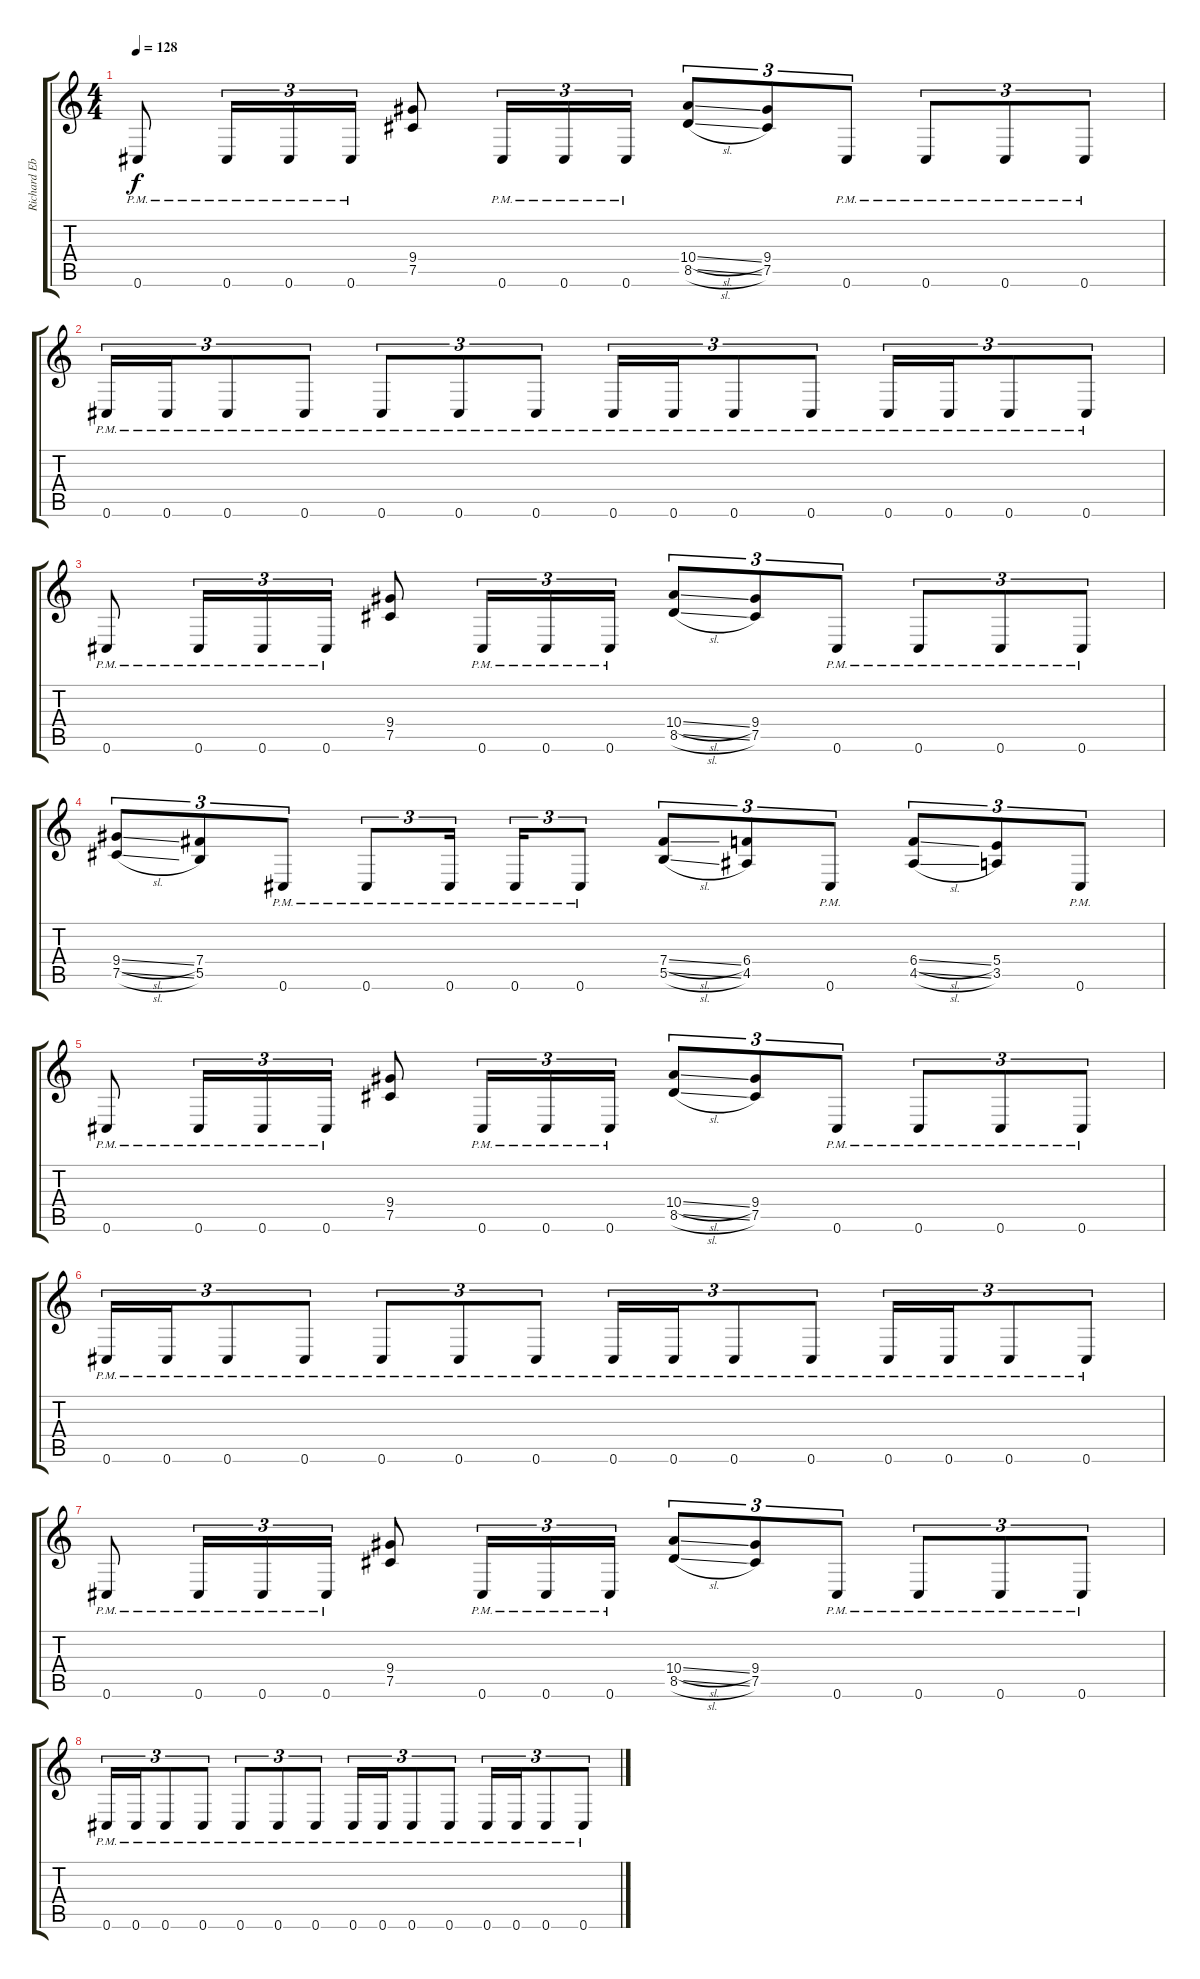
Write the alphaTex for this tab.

\track ("Richard Ebisch (Lead)" "Richard Eb") {instrument distortionguitar}
\staff {score tabs}
\tuning (Db4 Ab3 E3 B2 Gb2 Db2) {hide}
\ts (4 4)
\tempo 128
\clef g2
\ks c
0.6{pm}.8{dy f} 0.6{pm}.16{tu (3 2)} 0.6{pm}.16{tu (3 2)} 0.6{pm}.16{tu (3 2)} (9.4 7.5).8 0.6{pm}.16{tu (3 2)} 0.6{pm}.16{tu (3 2)} 0.6{pm}.16{tu (3 2)} (10.4{sl} 8.5{sl}).8{tu (3 2)} (9.4 7.5).8{tu (3 2)} 0.6{pm}.8{tu (3 2)} 0.6{pm}.8{tu (3 2)} 0.6{pm}.8{tu (3 2)} 0.6{pm}.8{tu (3 2)} |
0.6{pm}.16{tu (3 2)} 0.6{pm}.16{tu (3 2)} 0.6{pm}.8{tu (3 2)} 0.6{pm}.8{tu (3 2)} 0.6{pm}.8{tu (3 2)} 0.6{pm}.8{tu (3 2)} 0.6{pm}.8{tu (3 2)} 0.6{pm}.16{tu (3 2)} 0.6{pm}.16{tu (3 2)} 0.6{pm}.8{tu (3 2)} 0.6{pm}.8{tu (3 2)} 0.6{pm}.16{tu (3 2)} 0.6{pm}.16{tu (3 2)} 0.6{pm}.8{tu (3 2)} 0.6{pm}.8{tu (3 2)} |
0.6{pm}.8 0.6{pm}.16{tu (3 2)} 0.6{pm}.16{tu (3 2)} 0.6{pm}.16{tu (3 2)} (9.4 7.5).8 0.6{pm}.16{tu (3 2)} 0.6{pm}.16{tu (3 2)} 0.6{pm}.16{tu (3 2)} (10.4{sl} 8.5{sl}).8{tu (3 2)} (9.4 7.5).8{tu (3 2)} 0.6{pm}.8{tu (3 2)} 0.6{pm}.8{tu (3 2)} 0.6{pm}.8{tu (3 2)} 0.6{pm}.8{tu (3 2)} |
(9.4{sl} 7.5{sl}).8{tu (3 2)} (7.4 5.5).8{tu (3 2)} 0.6{pm}.8{tu (3 2)} 0.6{pm}.8{tu (3 2)} 0.6{pm}.16{tu (3 2) beam splitsecondary} 0.6{pm}.16{tu (3 2)} 0.6{pm}.8{tu (3 2)} (7.4{sl} 5.5{sl}).8{tu (3 2)} (6.4 4.5).8{tu (3 2)} 0.6{pm}.8{tu (3 2)} (6.4{sl} 4.5{sl}).8{tu (3 2)} (5.4 3.5).8{tu (3 2)} 0.6{pm}.8{tu (3 2)} |
0.6{pm}.8 0.6{pm}.16{tu (3 2)} 0.6{pm}.16{tu (3 2)} 0.6{pm}.16{tu (3 2)} (9.4 7.5).8 0.6{pm}.16{tu (3 2)} 0.6{pm}.16{tu (3 2)} 0.6{pm}.16{tu (3 2)} (10.4{sl} 8.5{sl}).8{tu (3 2)} (9.4 7.5).8{tu (3 2)} 0.6{pm}.8{tu (3 2)} 0.6{pm}.8{tu (3 2)} 0.6{pm}.8{tu (3 2)} 0.6{pm}.8{tu (3 2)} |
0.6{pm}.16{tu (3 2)} 0.6{pm}.16{tu (3 2)} 0.6{pm}.8{tu (3 2)} 0.6{pm}.8{tu (3 2)} 0.6{pm}.8{tu (3 2)} 0.6{pm}.8{tu (3 2)} 0.6{pm}.8{tu (3 2)} 0.6{pm}.16{tu (3 2)} 0.6{pm}.16{tu (3 2)} 0.6{pm}.8{tu (3 2)} 0.6{pm}.8{tu (3 2)} 0.6{pm}.16{tu (3 2)} 0.6{pm}.16{tu (3 2)} 0.6{pm}.8{tu (3 2)} 0.6{pm}.8{tu (3 2)} |
0.6{pm}.8 0.6{pm}.16{tu (3 2)} 0.6{pm}.16{tu (3 2)} 0.6{pm}.16{tu (3 2)} (9.4 7.5).8 0.6{pm}.16{tu (3 2)} 0.6{pm}.16{tu (3 2)} 0.6{pm}.16{tu (3 2)} (10.4{sl} 8.5{sl}).8{tu (3 2)} (9.4 7.5).8{tu (3 2)} 0.6{pm}.8{tu (3 2)} 0.6{pm}.8{tu (3 2)} 0.6{pm}.8{tu (3 2)} 0.6{pm}.8{tu (3 2)} |
0.6{pm}.16{tu (3 2)} 0.6{pm}.16{tu (3 2)} 0.6{pm}.8{tu (3 2)} 0.6{pm}.8{tu (3 2)} 0.6{pm}.8{tu (3 2)} 0.6{pm}.8{tu (3 2)} 0.6{pm}.8{tu (3 2)} 0.6{pm}.16{tu (3 2)} 0.6{pm}.16{tu (3 2)} 0.6{pm}.8{tu (3 2)} 0.6{pm}.8{tu (3 2)} 0.6{pm}.16{tu (3 2)} 0.6{pm}.16{tu (3 2)} 0.6{pm}.8{tu (3 2)} 0.6{pm}.8{tu (3 2)}
